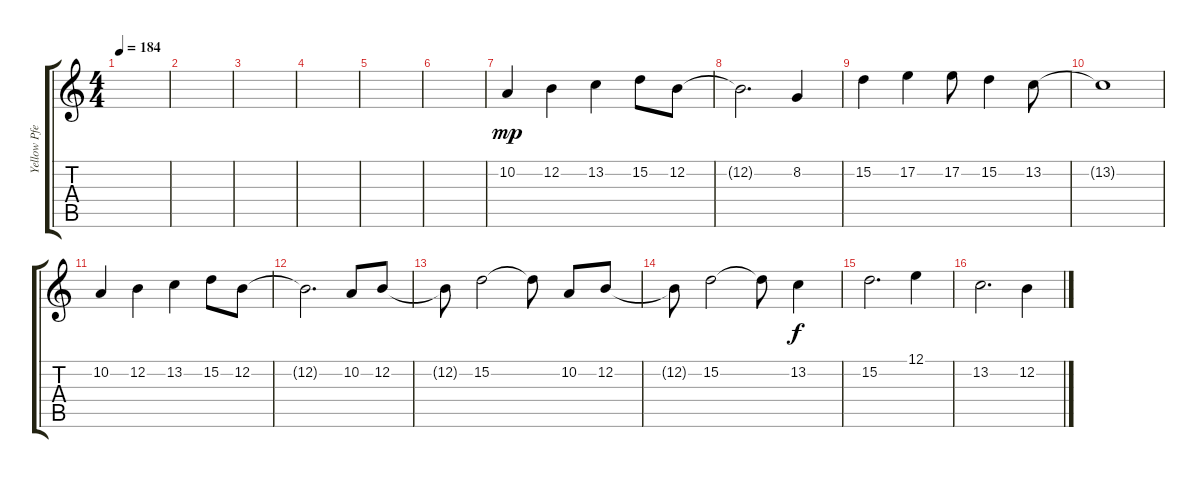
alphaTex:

\track ("Yellow Pfeiffer" "Yellow Pfe") {instrument bagpipe}
\staff {score tabs}
\tuning (E4 B3 G3 D3 A2 E2) {hide}
\ts (4 4)
\tempo 184
\clef g2
\ks c
|
|
|
|
|
|
10.2.4{dy mp} 12.2.4 13.2.4 15.2.8 12.2.8 |
12.2{t}.2{d} 8.2.4 |
15.2.4 17.2.4 17.2.8 15.2.4 13.2.8 |
13.2{t}.1 |
10.2.4 12.2.4 13.2.4 15.2.8 12.2.8 |
12.2{t}.2{d} 10.2.8 12.2.8 |
12.2{t}.8 15.2.2 15.2{t}.8 10.2.8 12.2.8 |
12.2{t}.8 15.2.2 15.2{t}.8 13.2.4{dy f} |
15.2.2{d} 12.1.4 |
13.2.2{d} 12.2.4
